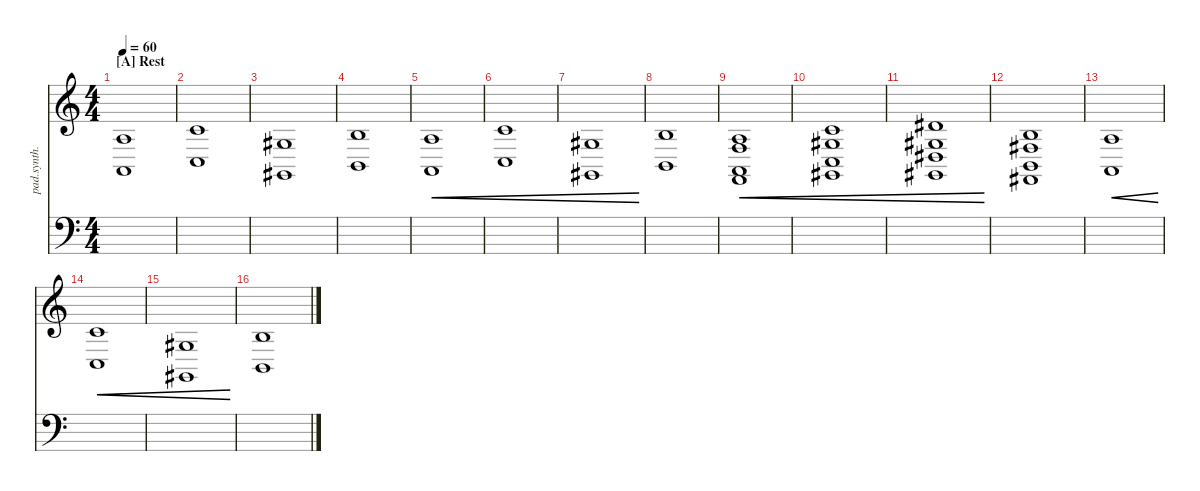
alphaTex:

\defaultSystemsLayout 4
\hideDynamics
\bracketExtendMode nobrackets
\otherSystemsTrackNameOrientation horizontal
\track ("Synthesizer" "pad.synth.") {instrument pad8sweep}
\staff {score}
\tuning (E4 B3 G3 D3 A2 E2)
\ts (4 4)
\section ("A" "Rest")
\tempo 60
\clef g2
\ks c
(0.5 2.3).1{dy mf instrument pad8sweep beam Up} |
(3.5 5.3).1{beam Up} |
(4.6{acc #} 6.4{acc #}).1{beam Up} |
(0.2 2.5).1{beam Up} |
(0.5 2.3).1{cre beam Up} |
(3.5 5.3).1{cre beam Up} |
(4.6{acc #} 6.4{acc #}).1{cre beam Up} |
(0.2 2.5).1{beam Up} |
(0.5 2.3 3.4 1.6).1{cre beam Up} |
(3.5 5.3 6.4{acc #} 4.6{acc #}).1{cre beam Up} |
(4.6{acc #} 6.4{acc #} 4.2{acc #} 6.5{acc #}).1{cre beam Up} |
(0.2 2.5 2.6{acc #} 4.4{acc #}).1{beam Up} |
(0.5 2.3).1{cre beam Up} |
(3.5 5.3).1{cre beam Up} |
(4.6{acc #} 6.4{acc #}).1{cre beam Up} |
(0.2 2.5).1{beam Up}
\staff {score}
\tuning (G2 D2 A1 E1)
\clef f4
\ottava regular
\simile none
\ks c
|
|
|
|
|
|
|
|
|
|
|
|
|
|
|
